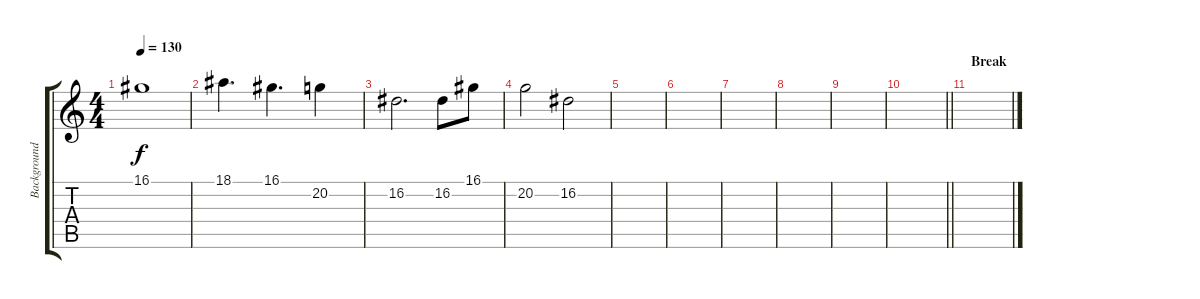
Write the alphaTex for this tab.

\track ("Background Vocals" "Background") {instrument voiceoohs}
\staff {score tabs}
\tuning (E4 B3 G3 D3 A2 E2) {hide}
\ts (4 4)
\tempo 130
\clef g2
\ks c
16.1.1{dy f} |
18.1.4{d} 16.1.4{d} 20.2.4 |
16.2.2{d} 16.2.8 16.1.8 |
20.2.2 16.2.2 |
|
|
|
|
|
\barLineRight lightlight
|
\section ("" "Break")
